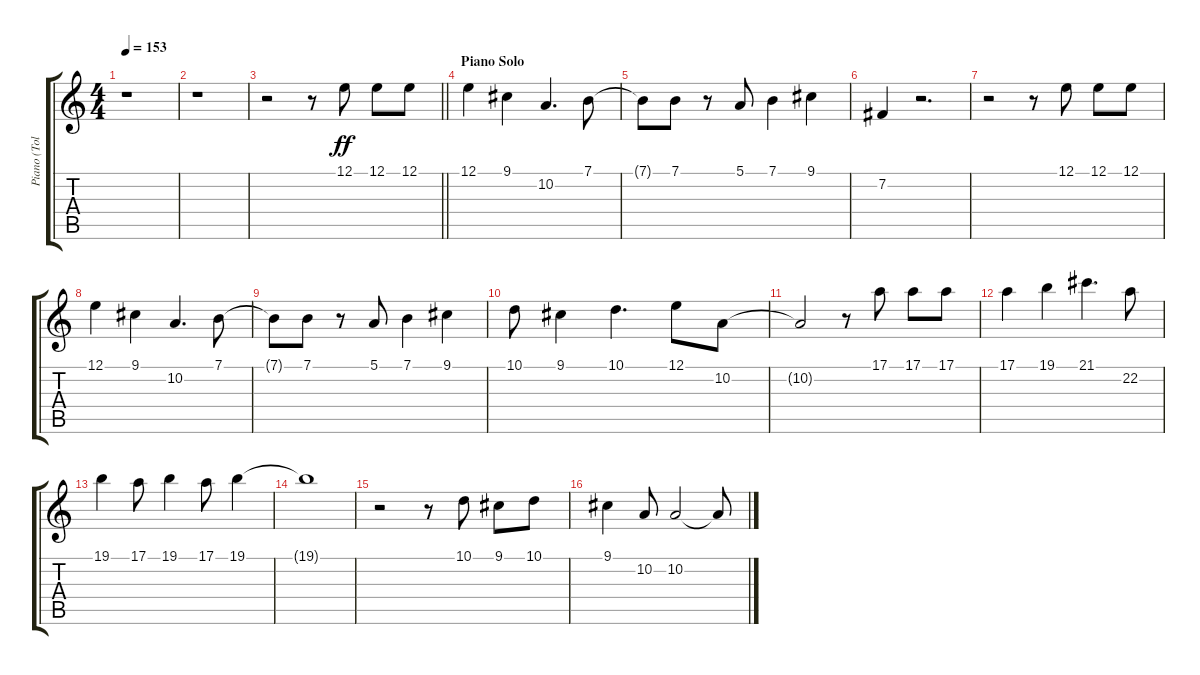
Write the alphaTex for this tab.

\track ("Piano (Tolhurst)" "Piano (Tol") {instrument brightacousticpiano}
\staff {score tabs}
\tuning (E4 B3 G3 D3 A2 E2) {hide}
\ts (4 4)
\tempo 153
\clef g2
\ks c
r.1{dy f} |
r.1 |
\barLineRight lightlight
r.2 r.8 12.1.8{dy ff} 12.1.8 12.1.8 |
\section ("" "Piano Solo")
12.1.4 9.1.4 10.2.4{d} 7.1.8 |
7.1{t}.8 7.1.8 r.8 5.1.8 7.1.4 9.1.4 |
7.2.4 r.2{d} |
r.2 r.8 12.1.8 12.1.8 12.1.8 |
12.1.4 9.1.4 10.2.4{d} 7.1.8 |
7.1{t}.8 7.1.8 r.8 5.1.8 7.1.4 9.1.4 |
10.1.8 9.1.4 10.1.4{d} 12.1.8 10.2.8 |
10.2{t}.2 r.8 17.1.8 17.1.8 17.1.8 |
17.1.4 19.1.4 21.1.4{d} 22.2.8 |
19.1.4 17.1.8 19.1.4 17.1.8 19.1.4 |
19.1{t}.1 |
r.2 r.8 10.1.8 9.1.8 10.1.8 |
9.1.4 10.2.8 10.2.2 10.2{t}.8
